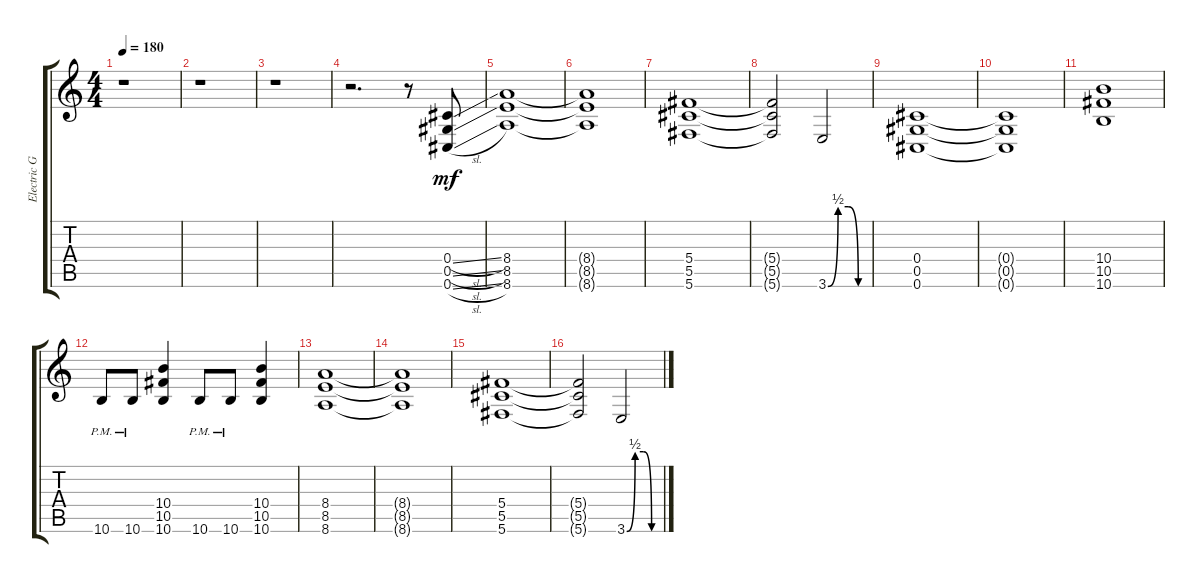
\track ("Electric Guitar" "Electric G") {instrument distortionguitar}
\staff {score tabs}
\tuning (Eb4 Bb3 Gb3 Db3 Ab2 Db2) {hide}
\ts (4 4)
\tempo 180
\clef g2
\ks c
r.1{dy mf} |
r.1 |
r.1 |
r.2{d} r.8 (0.4{sl} 0.5{sl} 0.6{sl}).8 |
(8.4 8.5 8.6).1 |
(8.4{t} 8.5{t} 8.6{t}).1 |
(5.4 5.5 5.6).1 |
(5.4{t} 5.5{t} 5.6{t}).2 3.6{be (custom 0 0 15 2 30 2 45 0 60 0)}.2 |
(0.4 0.5 0.6).1 |
(0.4{t} 0.5{t} 0.6{t}).1 |
(10.4 10.5 10.6).1 |
10.6{pm}.8 10.6{pm}.8 (10.4 10.5 10.6).4 10.6{pm}.8 10.6{pm}.8 (10.4 10.5 10.6).4 |
(8.4 8.5 8.6).1 |
(8.4{t} 8.5{t} 8.6{t}).1 |
(5.4 5.5 5.6).1 |
(5.4{t} 5.5{t} 5.6{t}).2 3.6{be (custom 0 0 15 2 30 2 45 0 60 0)}.2
